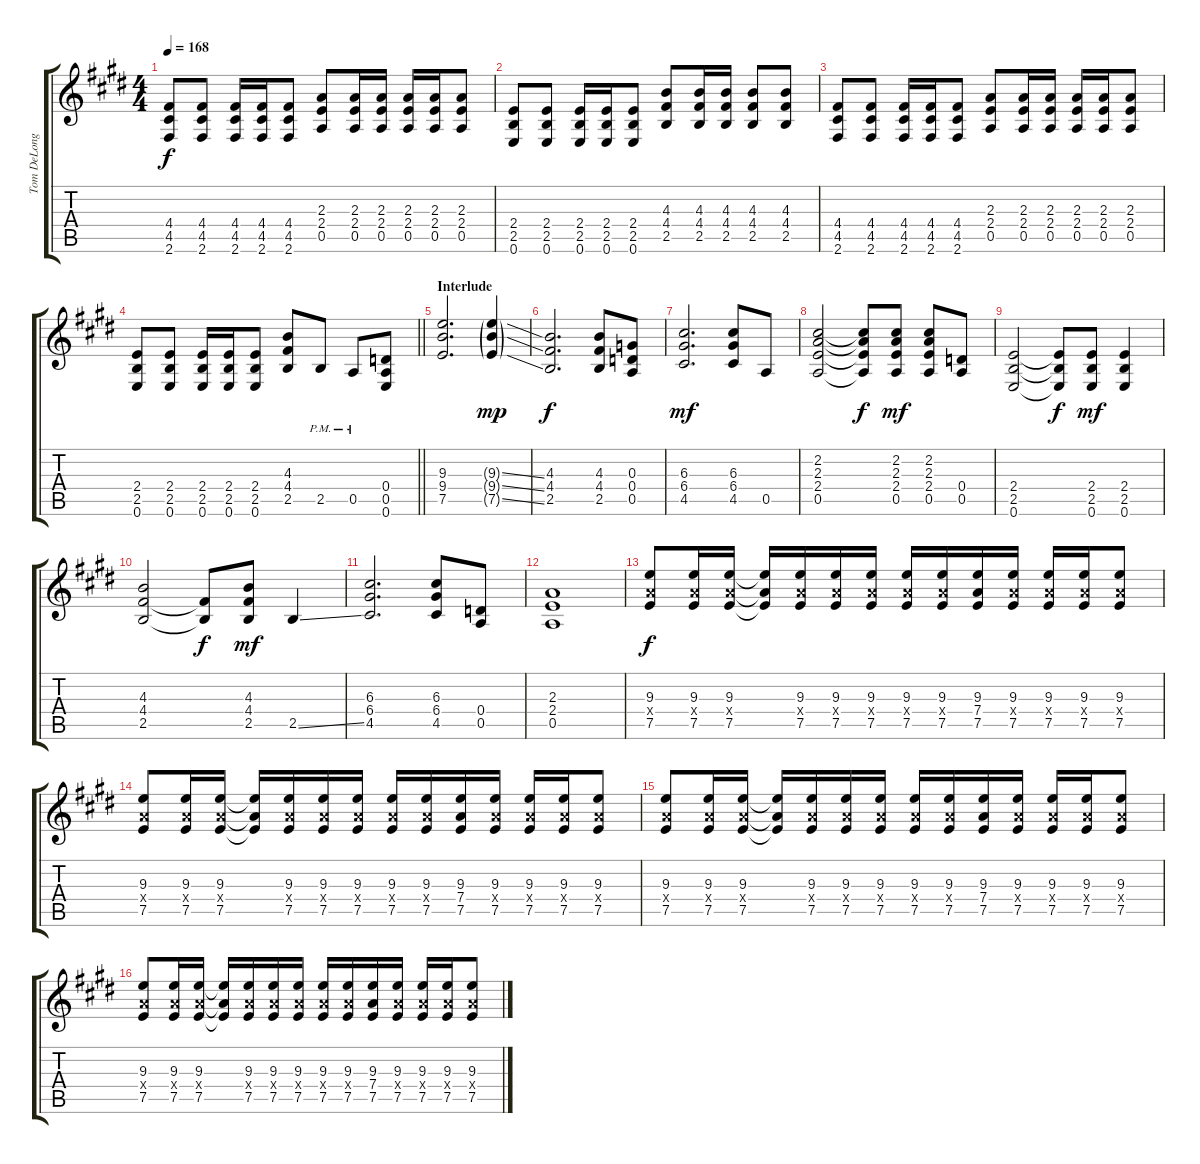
\track ("Tom DeLonge Rhythm" "Tom DeLong") {instrument overdrivenguitar}
\staff {score tabs}
\tuning (E4 B3 G3 D3 A2 E2) {hide}
\ts (4 4)
\tempo 168
\clef g2
\ks e
(4.4 4.5 2.6).8{dy f} (4.4 4.5 2.6).8 (4.4 4.5 2.6).16 (4.4 4.5 2.6).16 (4.4 4.5 2.6).8 (2.3 2.4 0.5).8 (2.3 2.4 0.5).16 (2.3 2.4 0.5).16 (2.3 2.4 0.5).16 (2.3 2.4 0.5).16 (2.3 2.4 0.5).8 |
(2.4 2.5 0.6).8 (2.4 2.5 0.6).8 (2.4 2.5 0.6).16 (2.4 2.5 0.6).16 (2.4 2.5 0.6).8 (4.3 4.4 2.5).8 (4.3 4.4 2.5).16 (4.3 4.4 2.5).16 (4.3 4.4 2.5).8 (4.3 4.4 2.5).8 |
(4.4 4.5 2.6).8 (4.4 4.5 2.6).8 (4.4 4.5 2.6).16 (4.4 4.5 2.6).16 (4.4 4.5 2.6).8 (2.3 2.4 0.5).8 (2.3 2.4 0.5).16 (2.3 2.4 0.5).16 (2.3 2.4 0.5).16 (2.3 2.4 0.5).16 (2.3 2.4 0.5).8 |
\barLineRight lightlight
(2.4 2.5 0.6).8 (2.4 2.5 0.6).8 (2.4 2.5 0.6).16 (2.4 2.5 0.6).16 (2.4 2.5 0.6).8 (4.3 4.4 2.5).8 2.5{pm}.8 0.5{pm}.8 (0.4 0.5 0.6).8 |
\section ("" "Interlude")
(9.3 9.4 7.5).2{d} (9.3{ss g} 9.4{ss g} 7.5{ss g}).4{dy mp} |
(4.3 4.4 2.5).2{d dy f} (4.3 4.4 2.5).8 (0.3 0.4 0.5).8 |
(6.3 6.4 4.5).2{d dy mf} (6.3 6.4 4.5).8 0.5.8 |
(2.2 2.3 2.4 0.5).2 (2.2{t} 2.3{t} 2.4{t} 0.5{t}).8{dy f} (2.2 2.3 2.4 0.5).8{dy mf} (2.2 2.3 2.4 0.5).8 (0.4 0.5).8 |
(2.4 2.5 0.6).2 (2.4{t} 2.5{t} 0.6{t}).8{dy f} (2.4 2.5 0.6).8{dy mf} (2.4 2.5 0.6).4 |
(4.3 4.4 2.5).2 (4.4{t} 2.5{t}).8{dy f} (4.3 4.4 2.5).8{dy mf} 2.5{ss}.4 |
(6.3 6.4 4.5).2{d} (6.3 6.4 4.5).8 (0.4 0.5).8 |
(2.3 2.4 0.5).1 |
(9.3 7.4{x} 7.5).8{dy f} (9.3 7.4{x} 7.5).16 (9.3 7.4{x} 7.5).16 (9.3{t} 7.4{t} 7.5{t}).16 (9.3 7.4{x} 7.5).16 (9.3 7.4{x} 7.5).16 (9.3 7.4{x} 7.5).16 (9.3 7.4{x} 7.5).16 (9.3 7.4{x} 7.5).16 (9.3 7.4 7.5).16 (9.3 7.4{x} 7.5).16 (9.3 7.4{x} 7.5).16 (9.3 7.4{x} 7.5).16 (9.3 7.4{x} 7.5).8 |
(9.3 7.4{x} 7.5).8 (9.3 7.4{x} 7.5).16 (9.3 7.4{x} 7.5).16 (9.3{t} 7.4{t} 7.5{t}).16 (9.3 7.4{x} 7.5).16 (9.3 7.4{x} 7.5).16 (9.3 7.4{x} 7.5).16 (9.3 7.4{x} 7.5).16 (9.3 7.4{x} 7.5).16 (9.3 7.4 7.5).16 (9.3 7.4{x} 7.5).16 (9.3 7.4{x} 7.5).16 (9.3 7.4{x} 7.5).16 (9.3 7.4{x} 7.5).8 |
(9.3 7.4{x} 7.5).8 (9.3 7.4{x} 7.5).16 (9.3 7.4{x} 7.5).16 (9.3{t} 7.4{t} 7.5{t}).16 (9.3 7.4{x} 7.5).16 (9.3 7.4{x} 7.5).16 (9.3 7.4{x} 7.5).16 (9.3 7.4{x} 7.5).16 (9.3 7.4{x} 7.5).16 (9.3 7.4 7.5).16 (9.3 7.4{x} 7.5).16 (9.3 7.4{x} 7.5).16 (9.3 7.4{x} 7.5).16 (9.3 7.4{x} 7.5).8 |
(9.3 7.4{x} 7.5).8 (9.3 7.4{x} 7.5).16 (9.3 7.4{x} 7.5).16 (9.3{t} 7.4{t} 7.5{t}).16 (9.3 7.4{x} 7.5).16 (9.3 7.4{x} 7.5).16 (9.3 7.4{x} 7.5).16 (9.3 7.4{x} 7.5).16 (9.3 7.4{x} 7.5).16 (9.3 7.4 7.5).16 (9.3 7.4{x} 7.5).16 (9.3 7.4{x} 7.5).16 (9.3 7.4{x} 7.5).16 (9.3 7.4{x} 7.5).8
